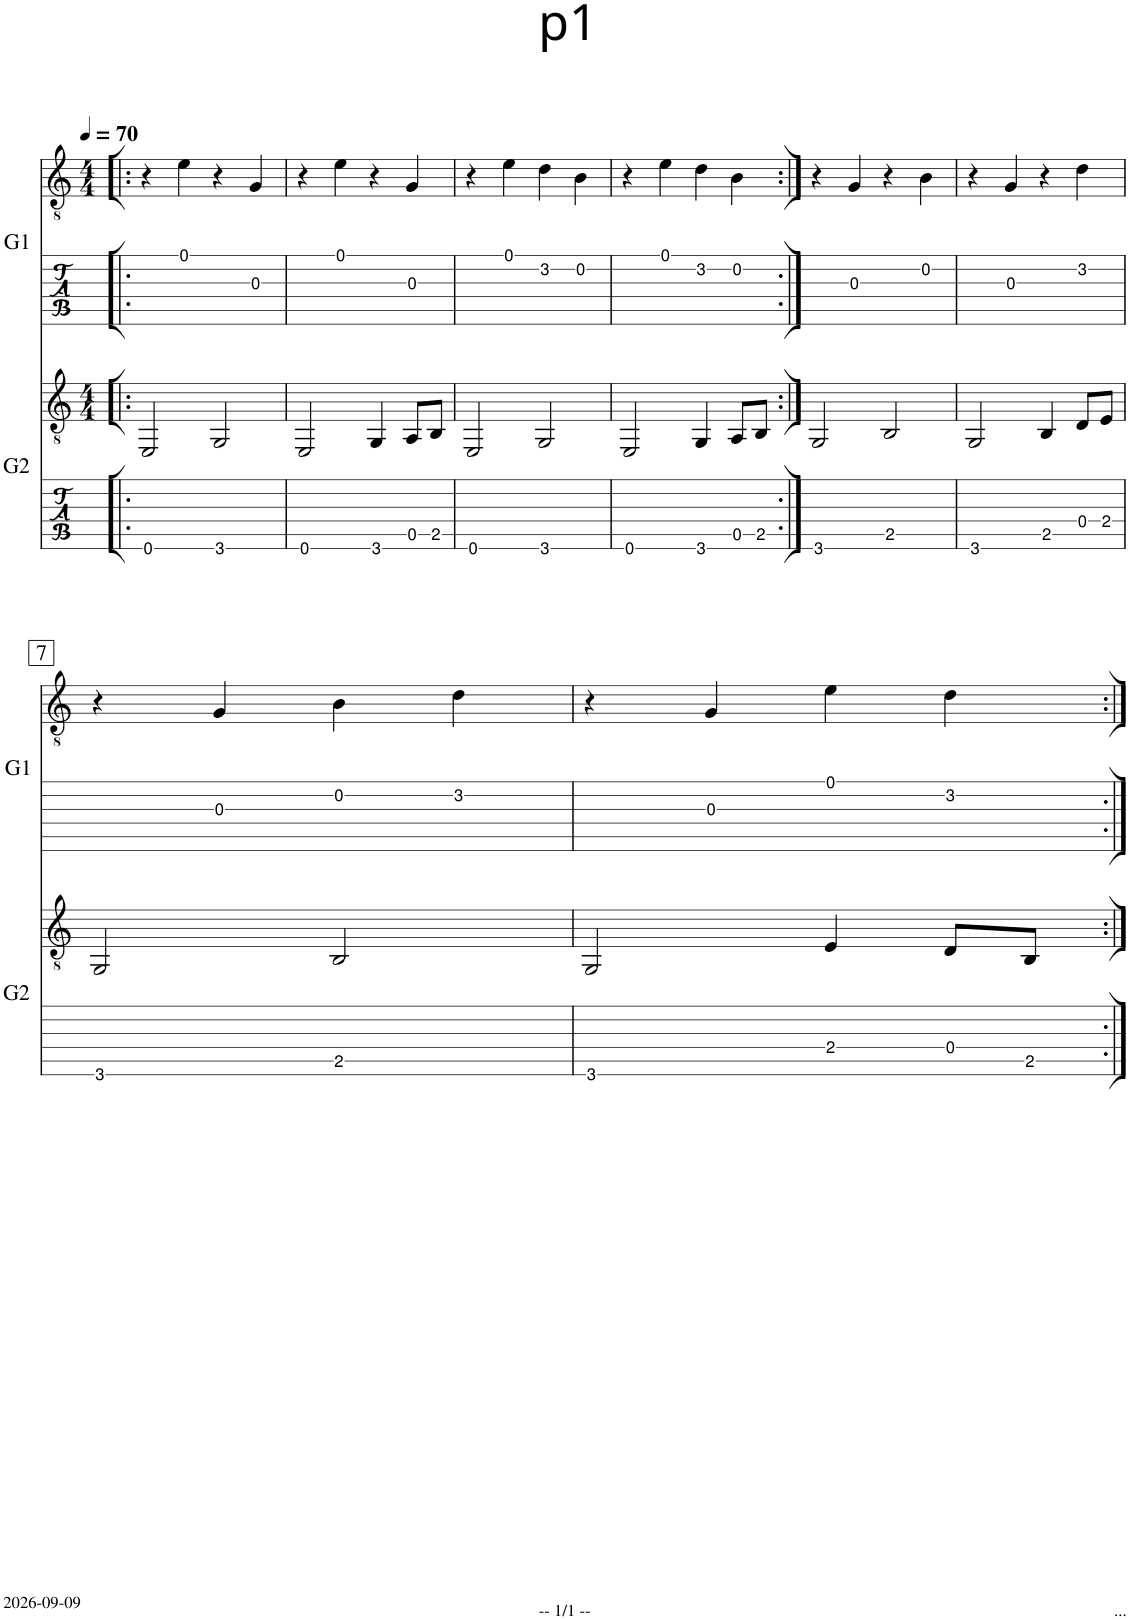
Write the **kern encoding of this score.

**kern	**kern	**kern	**kern
*part2	*part2	*part1	*part1
*staff4	*staff3	*staff2	*staff1
*I"G2	*	*I"G1	*
*I'G2	*	*I'G1	*
*stria6	*	*stria6	*
*	*clefGv2	*	*clefGv2
*k[]	*k[]	*k[]	*k[]
*M4/4	*M4/4	*M4/4	*M4/4
*MM70	*MM70	*MM70	*MM70
=1!|:	=1!|:	=1!|:	=1!|:
2EE	2EE/	4r	4r
.	.	4e	4e\
2GG	2GG/	4r	4r
.	.	4G	4G/
=2	=2	=2	=2
2EE	2EE/	4r	4r
.	.	4e	4e\
4GG	4GG/	4r	4r
8AAL	8AA/L	4G	4G/
8BBJ	8BB/J	.	.
=3	=3	=3	=3
2EE	2EE/	4r	4r
.	.	4e	4e\
2GG	2GG/	4d	4d\
.	.	4B	4B\
=4	=4	=4	=4
2EE	2EE/	4r	4r
.	.	4e	4e\
4GG	4GG/	4d	4d\
8AAL	8AA/L	4B	4B\
8BBJ	8BB/J	.	.
=5:|!	=5:|!	=5:|!	=5:|!
2GG	2GG/	4r	4r
.	.	4G	4G/
2BB	2BB/	4r	4r
.	.	4B	4B\
=6	=6	=6	=6
2GG	2GG/	4r	4r
.	.	4G	4G/
4BB	4BB/	4r	4r
8DL	8D/L	4d	4d\
8EJ	8E/J	.	.
!!LO:LB:g=z
=7	=7	=7	=7
2GG	2GG/	4r	4r
.	.	4G	4G/
2BB	2BB/	4B	4B\
.	.	4d	4d\
=8	=8	=8	=8
2GG	2GG/	4r	4r
.	.	4G	4G/
4E	4E/	4e	4e\
8DL	8D/L	4d	4d\
8BBJ	8BB/J	.	.
=:|!	=:|!	=:|!	=:|!
*-	*-	*-	*-
